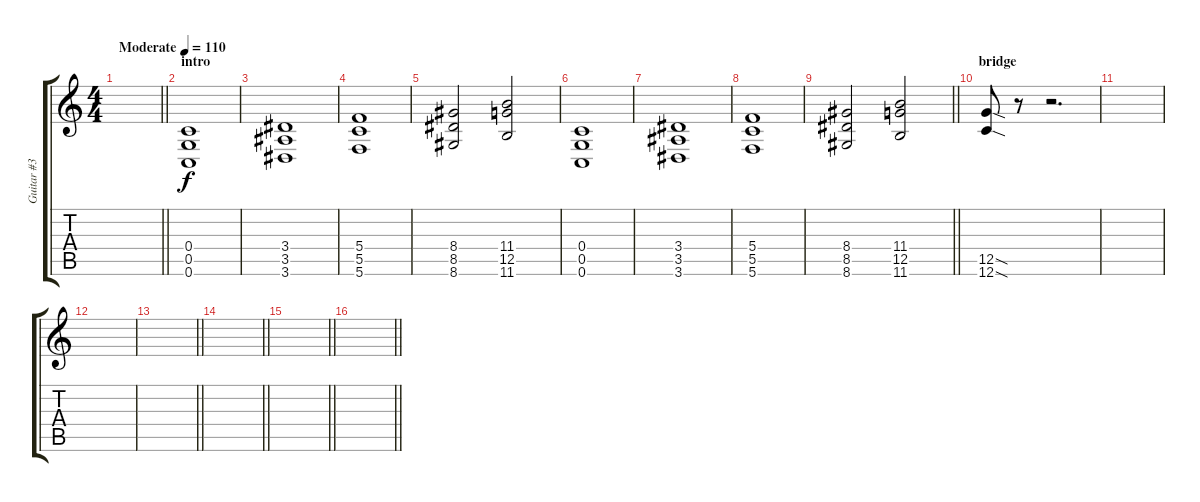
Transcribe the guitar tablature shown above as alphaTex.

\track ("Guitar #3" "Guitar #3") {instrument distortionguitar}
\staff {score tabs}
\tuning (D4 A3 F3 C3 G2 C2) {hide}
\ts (4 4)
\tempo (110 "Moderate")
\clef g2
\barLineRight lightlight
\ks c
|
\section ("" "intro")
(0.4 0.5 0.6).1 |
(3.4 3.5 3.6).1 |
(5.4 5.5 5.6).1 |
(8.4 8.5 8.6).2 (11.4 12.5 11.6).2 |
(0.4 0.5 0.6).1 |
(3.4 3.5 3.6).1 |
(5.4 5.5 5.6).1 |
\barLineRight lightlight
(8.4 8.5 8.6).2 (11.4 12.5 11.6).2 |
\section ("" "bridge")
(12.5{sod} 12.6{sod}).8 r.8 r.2{d} |
|
|
\barLineRight lightlight
|
\barLineRight lightlight
|
\barLineRight lightlight
|
\barLineRight lightlight
